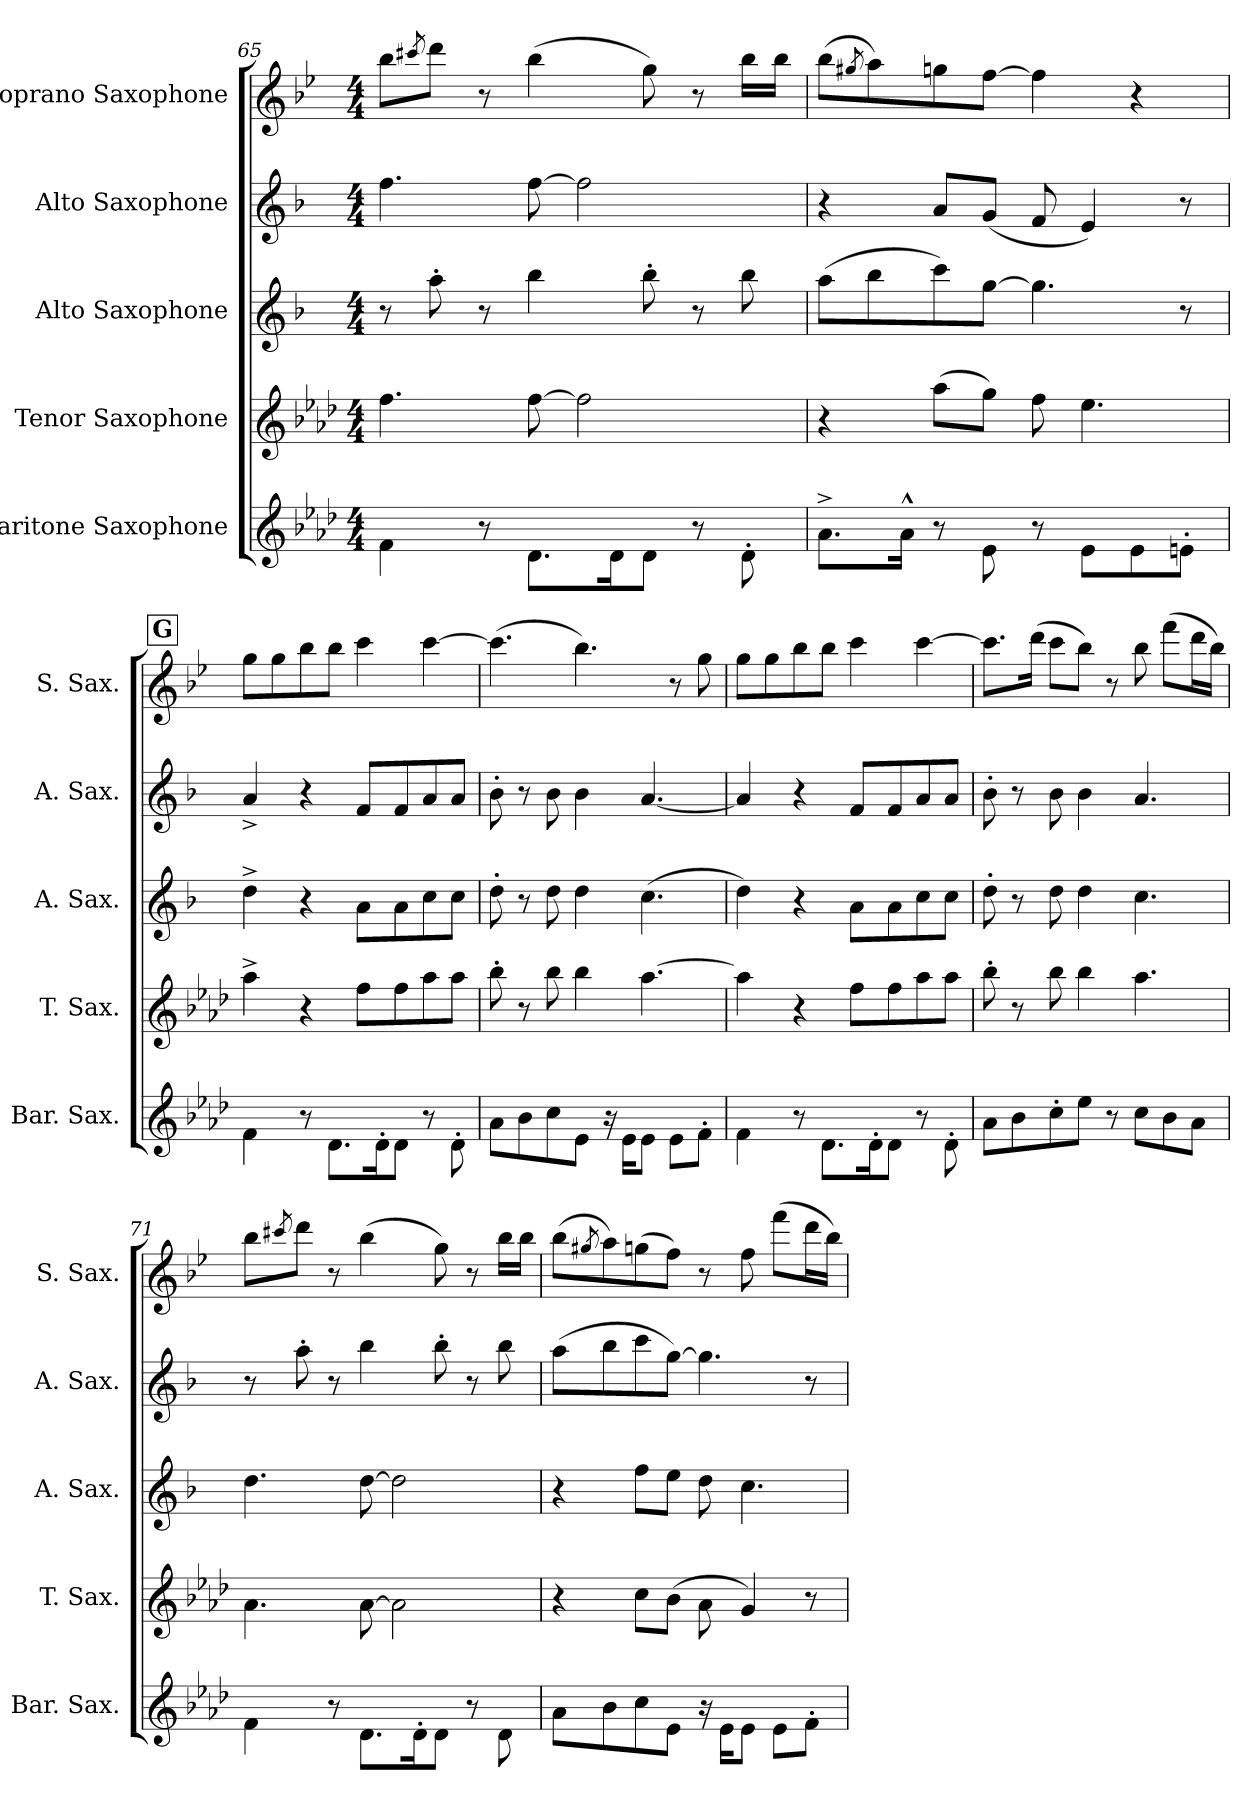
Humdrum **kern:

**kern	**kern	**kern	**kern	**kern
*part5	*part4	*part3	*part2	*part1
*staff5	*staff4	*staff3	*staff2	*staff1
*I"Baritone Saxophone	*I"Tenor Saxophone	*I"Alto Saxophone	*I"Alto Saxophone	*I"Soprano Saxophone
*I'Bar. Sax.	*I'T. Sax.	*I'A. Sax.	*I'A. Sax.	*I'S. Sax.
*clefG2	*clefG2	*clefG2	*clefG2	*clefG2
*ITrd12c21	*ITrd8c14	*ITrd5c9	*ITrd5c9	*ITrd1c2
*k[b-e-a-d-]	*k[b-e-a-d-]	*k[b-e-a-d-]	*k[b-e-a-d-]	*k[b-e-a-d-]
*M4/4	*M4/4	*M4/4	*M4/4	*M4/4
=65	=65	=65	=65	=65
4F\	4.f\	8r	4.a-\	8aa-\L
.	.	.	.	8qbbn/
.	.	8cc'\	.	8ccc\J
8r	.	8r	.	8r
8.D-\L	[8f\	4dd-\	[8a-\	(4aa-\
.	2f\]	.	2a-\]	.
16D-\K	.	.	.	.
8D-\J	.	8dd-'\	.	8ff\)
8r	.	8r	.	8r
8D-'\	.	8dd-\	.	16aa-\LL
.	.	.	.	16aa-\JJ
=66	=66	=66	=66	=66
8.A-^\L	4r	(8cc\L	4r	(8aa-\L
.	.	.	.	8qff#X/
.	.	8dd-\	.	8gg\)
16A-^^\Jk	.	.	.	.
8r	(8a-\L	8ee-\)	8c/L	8ffn\
8E-\	8g\J)	[8b-\J	(8B-/J	[8ee-\J
8r	8f\	4.b-\]	8A-/	4ee-\]
8E-\L	4.e-\	.	4G/)	.
8E-\	.	.	.	4r
8En'\J	.	8r	8r	.
!!LO:PB:g=z
!!LO:REH:place=s1:a:B:fs=14:t=G
=67	=67	=67	=67	=67
4F\	4a-^\	4f^\	4c^/	8ff\L
.	.	.	.	8ff\
8r	4r	4r	4r	8aa-\
8.D-\L	.	.	.	8aa-\J
.	8f\L	8c\L	8A-/L	4bb-\
16D-'\K	.	.	.	.
8D-\J	8f\	8c\	8A-/	.
8r	8a-\	8e-\	8c/	[4bb-\
8D-'\	8a-\J	8e-\J	8c/J	.
=68	=68	=68	=68	=68
8A-\L	8b-'\	8f'\	8d-'\	(4.bb-\]
8B-\	8r	8r	8r	.
8c\	8b-\	8f\	8d-\	.
8E-\J	4b-\	4f\	4d-\	4.aa-\)
16r	.	.	.	.
16E-\KL	.	.	.	.
8E-\J	[4.a-\	(4.e-\	[4.c/	.
8E-\L	.	.	.	8r
8F'\J	.	.	.	8ff\
=69	=69	=69	=69	=69
4F\	4a-\]	4f\)	4c/]	8ff\L
.	.	.	.	8ff\
8r	4r	4r	4r	8aa-\
8.D-\L	.	.	.	8aa-\J
.	8f\L	8c\L	8A-/L	4bb-\
16D-'\K	.	.	.	.
8D-\J	8f\	8c\	8A-/	.
8r	8a-\	8e-\	8c/	[4bb-\
8D-'\	8a-\J	8e-\J	8c/J	.
=70	=70	=70	=70	=70
8A-\L	8b-'\	8f'\	8d-'\	8.bb-\L]
8B-\	8r	8r	8r	.
.	.	.	.	(16ccc\Jk
8c'\	8b-\	8f\	8d-\	8bb-\L
8e-\J	4b-\	4f\	4d-\	8aa-\J)
8r	.	.	.	8r
8c\L	4.a-\	4.e-\	4.c/	8aa-\
8B-\	.	.	.	(8eee-\L
8A-\J	.	.	.	16ccc\L
.	.	.	.	16aa-\JJ)
!!LO:LB:g=z
=71	=71	=71	=71	=71
4F\	4.A-\	4.f\	8r	8aa-\L
.	.	.	.	8qbbn/
.	.	.	8cc'\	8ccc\J
8r	.	.	8r	8r
8.D-\L	[8A-\	[8f\	4dd-\	(4aa-\
.	2A-\]	2f\]	.	.
16D-'\K	.	.	.	.
8D-\J	.	.	8dd-'\	8ff\)
8r	.	.	8r	8r
8D-\	.	.	8dd-\	16aa-\LL
.	.	.	.	16aa-\JJ
=72	=72	=72	=72	=72
8A-\L	4r	4r	(8cc\L	(8aa-\L
.	.	.	.	8qff#X/
8B-\	.	.	8dd-\	8gg\)
8c\	8c\L	8a-\L	8ee-\	(8ffn\
8E-\J	(8B-\J	8g\J	[8b-\J)	8ee-\J)
16r	8A-\	8f\	4.b-\]	8r
16E-\KL	.	.	.	.
8E-\J	4G/)	4.e-\	.	8ee-\
8E-\L	.	.	.	(8eee-\L
8F'\J	8r	.	8r	16ccc\L
.	.	.	.	16aa-\JJ)
=	=	=	=	=
*-	*-	*-	*-	*-
